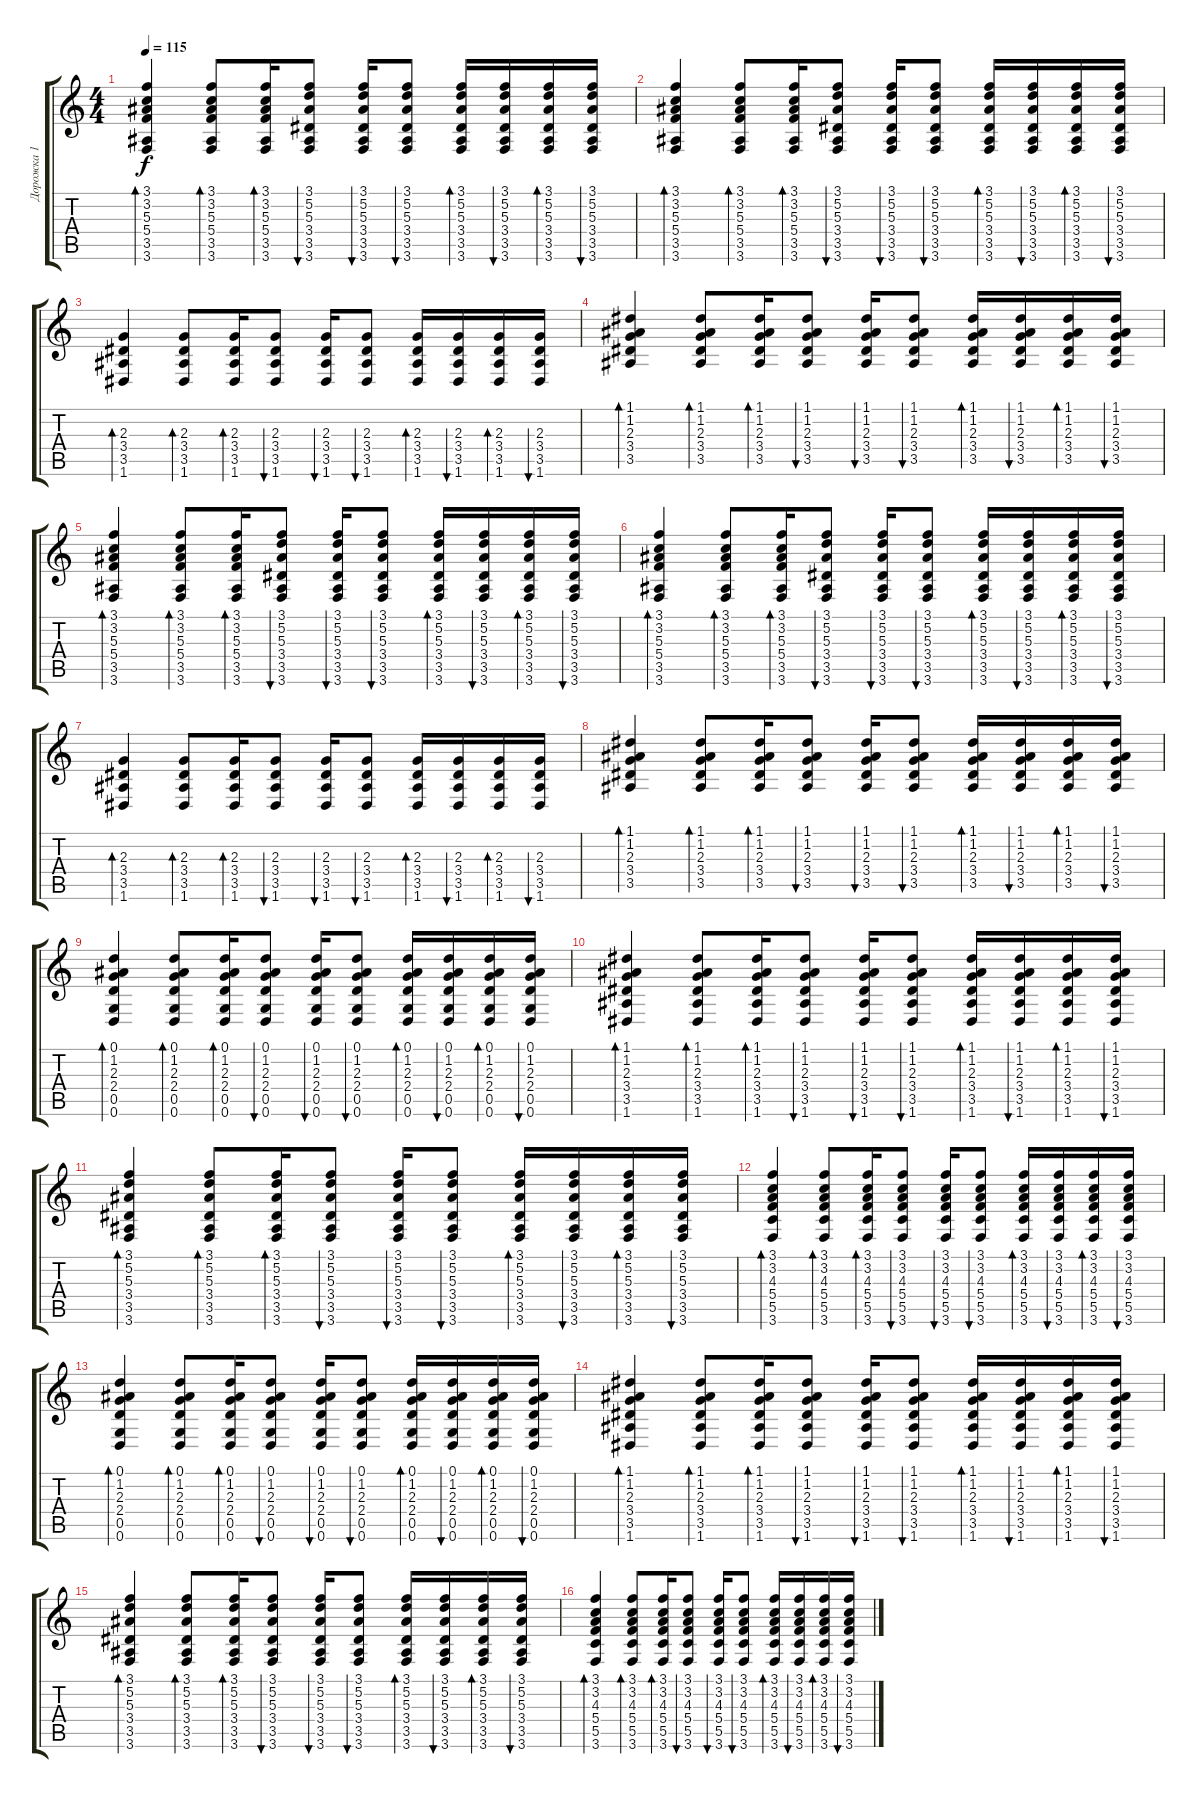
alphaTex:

\track ("Дорожка 1" "Дорожка 1") {instrument acousticguitarsteel}
\staff {score tabs}
\tuning (D4 A3 F3 C3 G2 D2) {hide}
\ts (4 4)
\tempo 115
\clef g2
\ks c
(3.1 3.2 5.3 5.4 3.5 3.6).4{bd 60 dy f} (3.1 3.2 5.3 5.4 3.5 3.6).8{bd 60} (3.1 3.2 5.3 5.4 3.5 3.6).16{bd 60} (3.1 5.2 5.3 3.4 3.5 3.6).8{bu 60} (3.1 5.2 5.3 3.4 3.5 3.6).16{bu 60} (3.1 5.2 5.3 3.4 3.5 3.6).8{bu 60} (3.1 5.2 5.3 3.4 3.5 3.6).16{bd 60} (3.1 5.2 5.3 3.4 3.5 3.6).16{bu 60} (3.1 5.2 5.3 3.4 3.5 3.6).16{bd 60} (3.1 5.2 5.3 3.4 3.5 3.6).16{bu 60} |
(3.1 3.2 5.3 5.4 3.5 3.6).4{bd 60} (3.1 3.2 5.3 5.4 3.5 3.6).8{bd 60} (3.1 3.2 5.3 5.4 3.5 3.6).16{bd 60} (3.1 5.2 5.3 3.4 3.5 3.6).8{bu 60} (3.1 5.2 5.3 3.4 3.5 3.6).16{bu 60} (3.1 5.2 5.3 3.4 3.5 3.6).8{bu 60} (3.1 5.2 5.3 3.4 3.5 3.6).16{bd 60} (3.1 5.2 5.3 3.4 3.5 3.6).16{bu 60} (3.1 5.2 5.3 3.4 3.5 3.6).16{bd 60} (3.1 5.2 5.3 3.4 3.5 3.6).16{bu 60} |
(2.3 3.4 3.5 1.6).4{bd 60} (2.3 3.4 3.5 1.6).8{bd 60} (2.3 3.4 3.5 1.6).16{bd 60} (2.3 3.4 3.5 1.6).8{bu 60} (2.3 3.4 3.5 1.6).16{bu 60} (2.3 3.4 3.5 1.6).8{bu 60} (2.3 3.4 3.5 1.6).16{bd 60} (2.3 3.4 3.5 1.6).16{bu 60} (2.3 3.4 3.5 1.6).16{bd 60} (2.3 3.4 3.5 1.6).16{bu 60} |
(1.1 1.2 2.3 3.4 3.5).4{bd 60} (1.1 1.2 2.3 3.4 3.5).8{bd 60} (1.1 1.2 2.3 3.4 3.5).16{bd 60} (1.1 1.2 2.3 3.4 3.5).8{bu 60} (1.1 1.2 2.3 3.4 3.5).16{bu 60} (1.1 1.2 2.3 3.4 3.5).8{bu 60} (1.1 1.2 2.3 3.4 3.5).16{bd 60} (1.1 1.2 2.3 3.4 3.5).16{bu 60} (1.1 1.2 2.3 3.4 3.5).16{bd 60} (1.1 1.2 2.3 3.4 3.5).16{bu 60} |
(3.1 3.2 5.3 5.4 3.5 3.6).4{bd 60} (3.1 3.2 5.3 5.4 3.5 3.6).8{bd 60} (3.1 3.2 5.3 5.4 3.5 3.6).16{bd 60} (3.1 5.2 5.3 3.4 3.5 3.6).8{bu 60} (3.1 5.2 5.3 3.4 3.5 3.6).16{bu 60} (3.1 5.2 5.3 3.4 3.5 3.6).8{bu 60} (3.1 5.2 5.3 3.4 3.5 3.6).16{bd 60} (3.1 5.2 5.3 3.4 3.5 3.6).16{bu 60} (3.1 5.2 5.3 3.4 3.5 3.6).16{bd 60} (3.1 5.2 5.3 3.4 3.5 3.6).16{bu 60} |
(3.1 3.2 5.3 5.4 3.5 3.6).4{bd 60} (3.1 3.2 5.3 5.4 3.5 3.6).8{bd 60} (3.1 3.2 5.3 5.4 3.5 3.6).16{bd 60} (3.1 5.2 5.3 3.4 3.5 3.6).8{bu 60} (3.1 5.2 5.3 3.4 3.5 3.6).16{bu 60} (3.1 5.2 5.3 3.4 3.5 3.6).8{bu 60} (3.1 5.2 5.3 3.4 3.5 3.6).16{bd 60} (3.1 5.2 5.3 3.4 3.5 3.6).16{bu 60} (3.1 5.2 5.3 3.4 3.5 3.6).16{bd 60} (3.1 5.2 5.3 3.4 3.5 3.6).16{bu 60} |
(2.3 3.4 3.5 1.6).4{bd 60} (2.3 3.4 3.5 1.6).8{bd 60} (2.3 3.4 3.5 1.6).16{bd 60} (2.3 3.4 3.5 1.6).8{bu 60} (2.3 3.4 3.5 1.6).16{bu 60} (2.3 3.4 3.5 1.6).8{bu 60} (2.3 3.4 3.5 1.6).16{bd 60} (2.3 3.4 3.5 1.6).16{bu 60} (2.3 3.4 3.5 1.6).16{bd 60} (2.3 3.4 3.5 1.6).16{bu 60} |
(1.1 1.2 2.3 3.4 3.5).4{bd 60} (1.1 1.2 2.3 3.4 3.5).8{bd 60} (1.1 1.2 2.3 3.4 3.5).16{bd 60} (1.1 1.2 2.3 3.4 3.5).8{bu 60} (1.1 1.2 2.3 3.4 3.5).16{bu 60} (1.1 1.2 2.3 3.4 3.5).8{bu 60} (1.1 1.2 2.3 3.4 3.5).16{bd 60} (1.1 1.2 2.3 3.4 3.5).16{bu 60} (1.1 1.2 2.3 3.4 3.5).16{bd 60} (1.1 1.2 2.3 3.4 3.5).16{bu 60} |
(0.1 1.2 2.3 2.4 0.5 0.6).4{bd 60} (0.1 1.2 2.3 2.4 0.5 0.6).8{bd 60} (0.1 1.2 2.3 2.4 0.5 0.6).16{bd 60} (0.1 1.2 2.3 2.4 0.5 0.6).8{bu 60} (0.1 1.2 2.3 2.4 0.5 0.6).16{bu 60} (0.1 1.2 2.3 2.4 0.5 0.6).8{bu 60} (0.1 1.2 2.3 2.4 0.5 0.6).16{bd 60} (0.1 1.2 2.3 2.4 0.5 0.6).16{bu 60} (0.1 1.2 2.3 2.4 0.5 0.6).16{bd 60} (0.1 1.2 2.3 2.4 0.5 0.6).16{bu 60} |
(1.1 1.2 2.3 3.4 3.5 1.6).4{bd 60} (1.1 1.2 2.3 3.4 3.5 1.6).8{bd 60} (1.1 1.2 2.3 3.4 3.5 1.6).16{bd 60} (1.1 1.2 2.3 3.4 3.5 1.6).8{bu 60} (1.1 1.2 2.3 3.4 3.5 1.6).16{bu 60} (1.1 1.2 2.3 3.4 3.5 1.6).8{bu 60} (1.1 1.2 2.3 3.4 3.5 1.6).16{bd 60} (1.1 1.2 2.3 3.4 3.5 1.6).16{bu 60} (1.1 1.2 2.3 3.4 3.5 1.6).16{bd 60} (1.1 1.2 2.3 3.4 3.5 1.6).16{bu 60} |
(3.1 5.2 5.3 3.4 3.5 3.6).4{bd 60} (3.1 5.2 5.3 3.4 3.5 3.6).8{bd 60} (3.1 5.2 5.3 3.4 3.5 3.6).16{bd 60} (3.1 5.2 5.3 3.4 3.5 3.6).8{bu 60} (3.1 5.2 5.3 3.4 3.5 3.6).16{bu 60} (3.1 5.2 5.3 3.4 3.5 3.6).8{bu 60} (3.1 5.2 5.3 3.4 3.5 3.6).16{bd 60} (3.1 5.2 5.3 3.4 3.5 3.6).16{bu 60} (3.1 5.2 5.3 3.4 3.5 3.6).16{bd 60} (3.1 5.2 5.3 3.4 3.5 3.6).16{bu 60} |
(3.1 3.2 4.3 5.4 5.5 3.6).4{bd 60} (3.1 3.2 4.3 5.4 5.5 3.6).8{bd 60} (3.1 3.2 4.3 5.4 5.5 3.6).16{bd 60} (3.1 3.2 4.3 5.4 5.5 3.6).8{bu 60} (3.1 3.2 4.3 5.4 5.5 3.6).16{bu 60} (3.1 3.2 4.3 5.4 5.5 3.6).8{bu 60} (3.1 3.2 4.3 5.4 5.5 3.6).16{bd 60} (3.1 3.2 4.3 5.4 5.5 3.6).16{bu 60} (3.1 3.2 4.3 5.4 5.5 3.6).16{bd 60} (3.1 3.2 4.3 5.4 5.5 3.6).16{bu 60} |
(0.1 1.2 2.3 2.4 0.5 0.6).4{bd 60} (0.1 1.2 2.3 2.4 0.5 0.6).8{bd 60} (0.1 1.2 2.3 2.4 0.5 0.6).16{bd 60} (0.1 1.2 2.3 2.4 0.5 0.6).8{bu 60} (0.1 1.2 2.3 2.4 0.5 0.6).16{bu 60} (0.1 1.2 2.3 2.4 0.5 0.6).8{bu 60} (0.1 1.2 2.3 2.4 0.5 0.6).16{bd 60} (0.1 1.2 2.3 2.4 0.5 0.6).16{bu 60} (0.1 1.2 2.3 2.4 0.5 0.6).16{bd 60} (0.1 1.2 2.3 2.4 0.5 0.6).16{bu 60} |
(1.1 1.2 2.3 3.4 3.5 1.6).4{bd 60} (1.1 1.2 2.3 3.4 3.5 1.6).8{bd 60} (1.1 1.2 2.3 3.4 3.5 1.6).16{bd 60} (1.1 1.2 2.3 3.4 3.5 1.6).8{bu 60} (1.1 1.2 2.3 3.4 3.5 1.6).16{bu 60} (1.1 1.2 2.3 3.4 3.5 1.6).8{bu 60} (1.1 1.2 2.3 3.4 3.5 1.6).16{bd 60} (1.1 1.2 2.3 3.4 3.5 1.6).16{bu 60} (1.1 1.2 2.3 3.4 3.5 1.6).16{bd 60} (1.1 1.2 2.3 3.4 3.5 1.6).16{bu 60} |
(3.1 5.2 5.3 3.4 3.5 3.6).4{bd 60} (3.1 5.2 5.3 3.4 3.5 3.6).8{bd 60} (3.1 5.2 5.3 3.4 3.5 3.6).16{bd 60} (3.1 5.2 5.3 3.4 3.5 3.6).8{bu 60} (3.1 5.2 5.3 3.4 3.5 3.6).16{bu 60} (3.1 5.2 5.3 3.4 3.5 3.6).8{bu 60} (3.1 5.2 5.3 3.4 3.5 3.6).16{bd 60} (3.1 5.2 5.3 3.4 3.5 3.6).16{bu 60} (3.1 5.2 5.3 3.4 3.5 3.6).16{bd 60} (3.1 5.2 5.3 3.4 3.5 3.6).16{bu 60} |
(3.1 3.2 4.3 5.4 5.5 3.6).4{bd 60} (3.1 3.2 4.3 5.4 5.5 3.6).8{bd 60} (3.1 3.2 4.3 5.4 5.5 3.6).16{bd 60} (3.1 3.2 4.3 5.4 5.5 3.6).8{bu 60} (3.1 3.2 4.3 5.4 5.5 3.6).16{bu 60} (3.1 3.2 4.3 5.4 5.5 3.6).8{bu 60} (3.1 3.2 4.3 5.4 5.5 3.6).16{bd 60} (3.1 3.2 4.3 5.4 5.5 3.6).16{bu 60} (3.1 3.2 4.3 5.4 5.5 3.6).16{bd 60} (3.1 3.2 4.3 5.4 5.5 3.6).16{bu 60}
